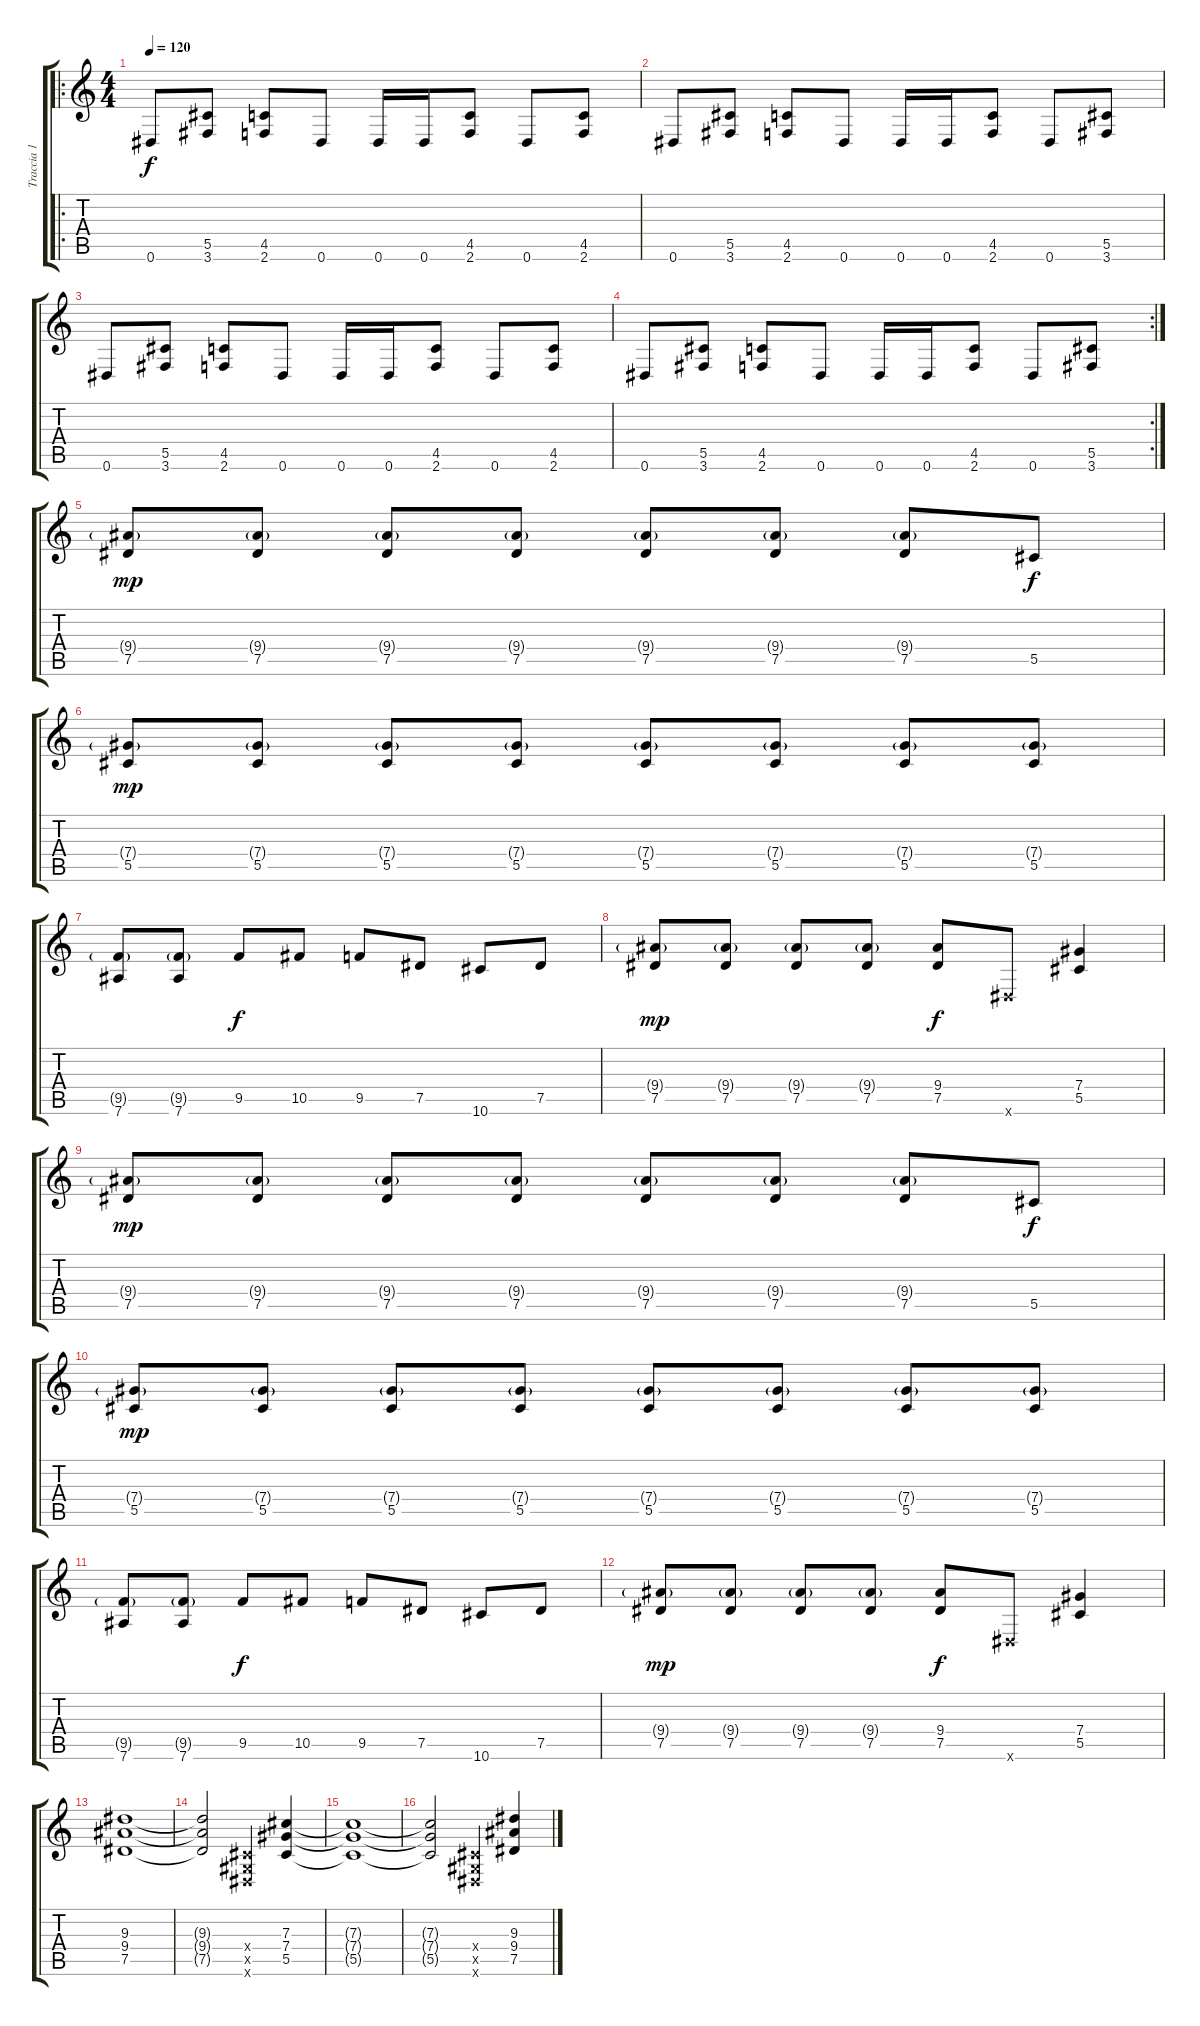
\track ("Traccia 1" "Traccia 1") {instrument distortionguitar}
\staff {score tabs}
\tuning (Eb4 Bb3 Gb3 Db3 Ab2 Eb2) {hide}
\ro
\ts (4 4)
\tempo 120
\clef g2
\ks c
0.6.8{dy f instrument distortionguitar} (5.5 3.6).8 (4.5 2.6).8 0.6.8 0.6.16 0.6.16 (4.5 2.6).8 0.6.8 (4.5 2.6).8 |
0.6.8 (5.5 3.6).8 (4.5 2.6).8 0.6.8 0.6.16 0.6.16 (4.5 2.6).8 0.6.8 (5.5 3.6).8 |
0.6.8 (5.5 3.6).8 (4.5 2.6).8 0.6.8 0.6.16 0.6.16 (4.5 2.6).8 0.6.8 (4.5 2.6).8 |
\rc 2
0.6.8 (5.5 3.6).8 (4.5 2.6).8 0.6.8 0.6.16 0.6.16 (4.5 2.6).8 0.6.8 (5.5 3.6).8 |
(9.4{g} 7.5).8{dy mp} (9.4{g} 7.5).8 (9.4{g} 7.5).8 (9.4{g} 7.5).8 (9.4{g} 7.5).8 (9.4{g} 7.5).8 (9.4{g} 7.5).8 5.5.8{dy f} |
(7.4{g} 5.5).8{dy mp} (7.4{g} 5.5).8 (7.4{g} 5.5).8 (7.4{g} 5.5).8 (7.4{g} 5.5).8 (7.4{g} 5.5).8 (7.4{g} 5.5).8 (7.4{g} 5.5).8 |
(9.5{g} 7.6).8 (9.5{g} 7.6).8 9.5.8{dy f} 10.5.8 9.5.8 7.5.8 10.6.8 7.5.8 |
(9.4{g} 7.5).8{dy mp} (9.4{g} 7.5).8 (9.4{g} 7.5).8 (9.4{g} 7.5).8 (9.4 7.5).8{dy f} 0.6{x}.8 (7.4 5.5).4 |
(9.4{g} 7.5).8{dy mp} (9.4{g} 7.5).8 (9.4{g} 7.5).8 (9.4{g} 7.5).8 (9.4{g} 7.5).8 (9.4{g} 7.5).8 (9.4{g} 7.5).8 5.5.8{dy f} |
(7.4{g} 5.5).8{dy mp} (7.4{g} 5.5).8 (7.4{g} 5.5).8 (7.4{g} 5.5).8 (7.4{g} 5.5).8 (7.4{g} 5.5).8 (7.4{g} 5.5).8 (7.4{g} 5.5).8 |
(9.5{g} 7.6).8 (9.5{g} 7.6).8 9.5.8{dy f} 10.5.8 9.5.8 7.5.8 10.6.8 7.5.8 |
(9.4{g} 7.5).8{dy mp} (9.4{g} 7.5).8 (9.4{g} 7.5).8 (9.4{g} 7.5).8 (9.4 7.5).8{dy f} 0.6{x}.8 (7.4 5.5).4 |
(9.3 9.4 7.5).1 |
(9.3{t} 9.4{t} 7.5{t}).2 (0.4{x} 0.5{x} 0.6{x}).4 (7.3 7.4 5.5).4 |
(7.3{t} 7.4{t} 5.5{t}).1 |
(7.3{t} 7.4{t} 5.5{t}).2 (0.4{x} 0.5{x} 0.6{x}).4 (9.3 9.4 7.5).4
